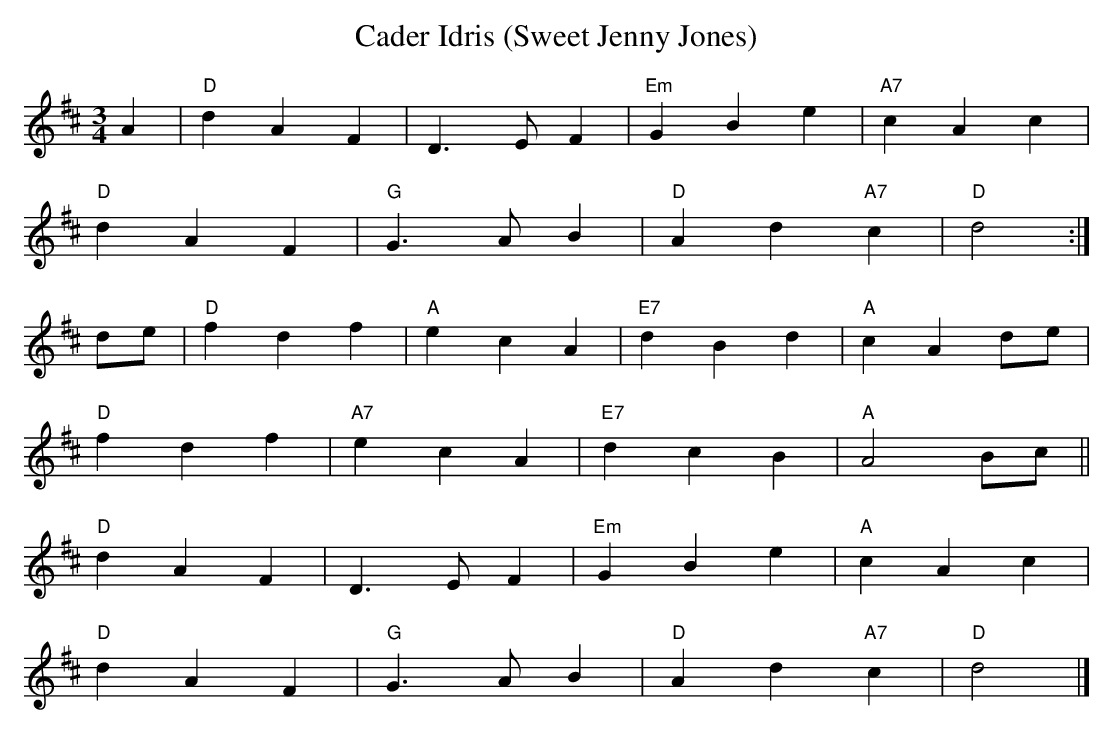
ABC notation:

X:1
T: Cader Idris (Sweet Jenny Jones)
M: 3/4
L: 1/8
K: D
A2|"D"d2 A2 F2|D3E F2|"Em"G2 B2 e2|"A7"c2 A2 c2|
"D"d2 A2 F2|"G"G3A B2|"D"A2 d2 "A7"c2|"D"d4:|
de|\
"D"f2 d2 f2|"A"e2 c2 A2|"E7"d2 B2 d2|"A"c2 A2 de|
"D"f2 d2 f2|"A7"e2 c2 A2|"E7"d2 c2 B2|"A"A4 Bc||
"D"d2 A2 F2|D3E F2|"Em"G2 B2 e2|"A"c2 A2 c2|
"D"d2 A2 F2|"G"G3A B2|"D"A2 d2 "A7"c2|"D"d4|]
